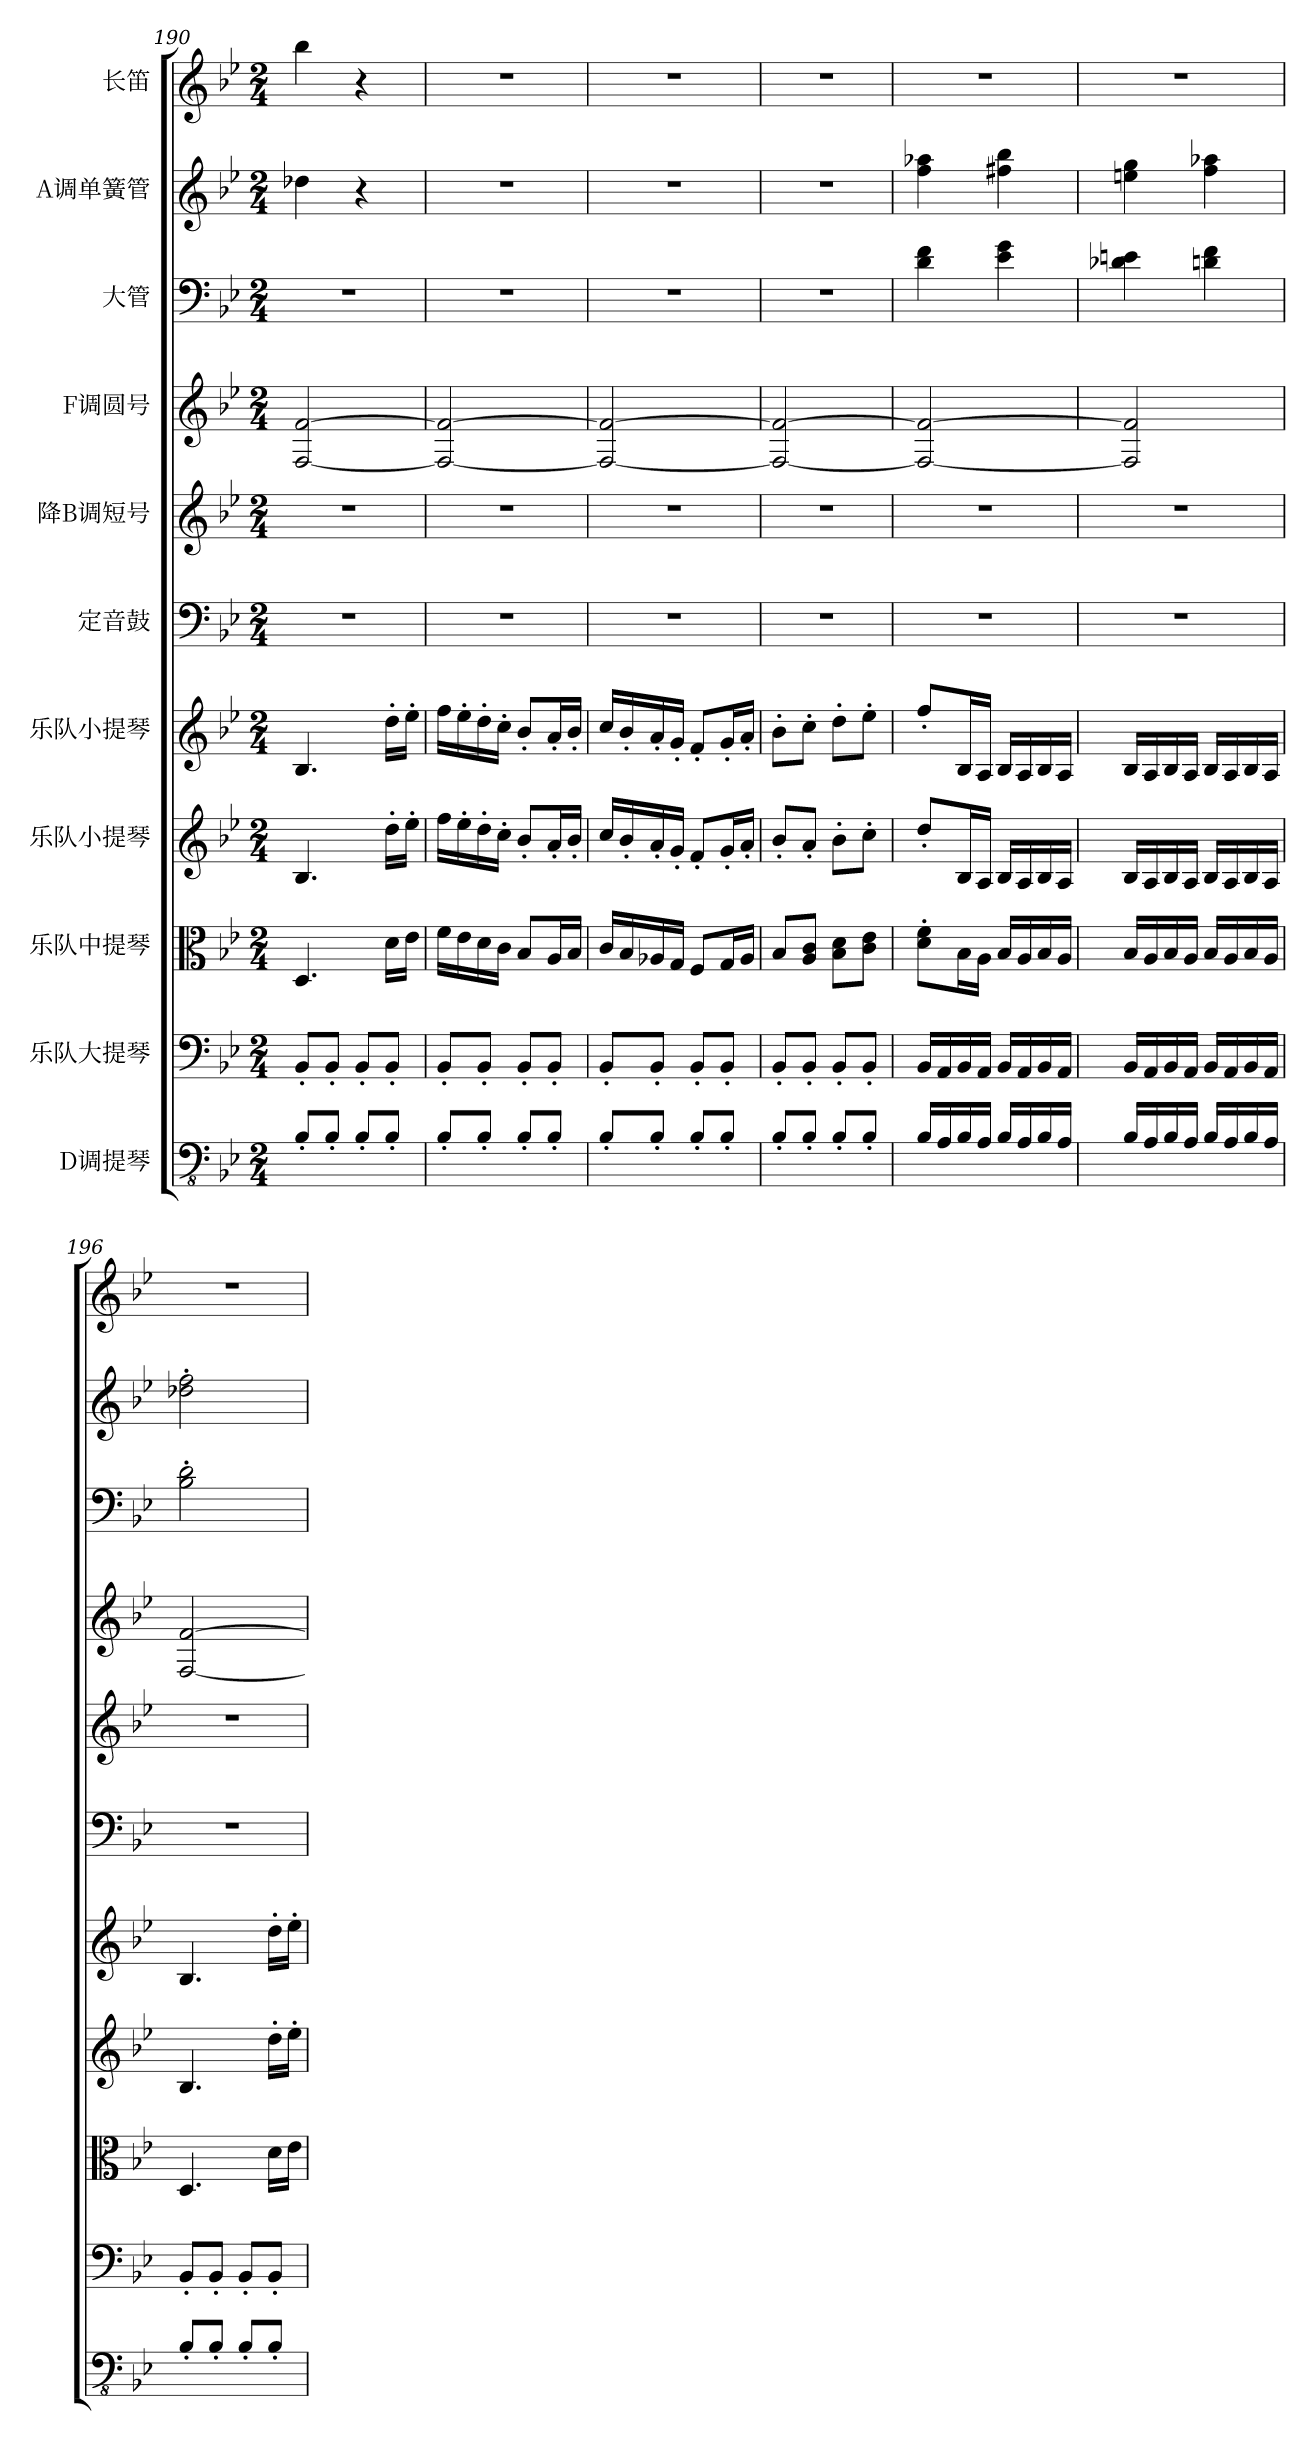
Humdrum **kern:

**kern	**kern	**kern	**kern	**kern	**kern	**kern	**kern	**kern	**kern	**kern
*part11	*part10	*part9	*part8	*part7	*part6	*part5	*part4	*part3	*part2	*part1
*staff11	*staff10	*staff9	*staff8	*staff7	*staff6	*staff5	*staff4	*staff3	*staff2	*staff1
*I"D调提琴	*I"乐队大提琴	*I"乐队中提琴	*I"乐队小提琴	*I"乐队小提琴	*I"定音鼓	*I"降B调短号	*I"F调圆号	*I"大管	*I"A调单簧管	*I"长笛
!!LO:PB:g=z
*clefFv4	*clefF4	*clefC3	*clefG2	*clefG2	*clefF4	*clefG2	*clefG2	*clefF4	*clefG2	*clefG2
*ITrd7c12	*	*	*	*	*	*ITrd1c2	*ITrd4c7	*	*ITrd2c3	*
*k[b-e-]	*k[b-e-]	*k[b-e-]	*k[b-e-]	*k[b-e-]	*k[b-e-]	*k[b-e-a-d-]	*k[b-e-a-]	*k[b-e-]	*k[f#]	*k[b-e-]
*M2/4	*M2/4	*M2/4	*M2/4	*M2/4	*M2/4	*M2/4	*M2/4	*M2/4	*M2/4	*M2/4
=190	=190	=190	=190	=190	=190	=190	=190	=190	=190	=190
8BBB-'/L	8BB-'/L	4.D/	4.B-/	4.B-/	2r	2r	[2BB-/ [2B-/	2r	4b-X\	4bb-\
8BBB-'/J	8BB-'/J	.	.	.	.	.	.	.	.	.
8BBB-'/L	8BB-'/L	.	.	.	.	.	.	.	4r	4r
8BBB-'/J	8BB-'/J	16d\LL	16dd'\LL	16dd'\LL	.	.	.	.	.	.
.	.	16e-\JJ	16ee-'\JJ	16ee-'\JJ	.	.	.	.	.	.
=191	=191	=191	=191	=191	=191	=191	=191	=191	=191	=191
8BBB-'/L	8BB-'/L	16f\LL	16ff\LL	16ff\LL	2r	2r	2BB-/_ 2B-/_	2r	2r	2r
.	.	16e-\	16ee-'\	16ee-'\	.	.	.	.	.	.
8BBB-'/J	8BB-'/J	16d\	16dd'\	16dd'\	.	.	.	.	.	.
.	.	16c\JJ	16cc'\JJ	16cc'\JJ	.	.	.	.	.	.
8BBB-'/L	8BB-'/L	8B-/L	8b-'/L	8b-'/L	.	.	.	.	.	.
8BBB-'/J	8BB-'/J	16A/L	16a'/L	16a'/L	.	.	.	.	.	.
.	.	16B-/JJ	16b-'/JJ	16b-'/JJ	.	.	.	.	.	.
=192	=192	=192	=192	=192	=192	=192	=192	=192	=192	=192
8BBB-'/L	8BB-'/L	16c/LL	16cc/LL	16cc/LL	2r	2r	2BB-/_ 2B-/_	2r	2r	2r
.	.	16B-/	16b-'/	16b-'/	.	.	.	.	.	.
8BBB-'/J	8BB-'/J	16A-X/	16a'/	16a'/	.	.	.	.	.	.
.	.	16G/JJ	16g'/JJ	16g'/JJ	.	.	.	.	.	.
8BBB-'/L	8BB-'/L	8F/L	8f'/L	8f'/L	.	.	.	.	.	.
8BBB-'/J	8BB-'/J	16G/L	16g'/L	16g'/L	.	.	.	.	.	.
.	.	16A-/JJ	16a'/JJ	16a'/JJ	.	.	.	.	.	.
=193	=193	=193	=193	=193	=193	=193	=193	=193	=193	=193
8BBB-'/L	8BB-'/L	8B-/L	8b-'/L	8b-'\L	2r	2r	2BB-/_ 2B-/_	2r	2r	2r
8BBB-'/J	8BB-'/J	8A/ 8c/J	8a'/J	8cc'\J	.	.	.	.	.	.
8BBB-'/L	8BB-'/L	8B-\ 8d\L	8b-'\L	8dd'\L	.	.	.	.	.	.
8BBB-'/J	8BB-'/J	8c\ 8e-\J	8cc'\J	8ee-'\J	.	.	.	.	.	.
=194	=194	=194	=194	=194	=194	=194	=194	=194	=194	=194
16BBB-/LL	16BB-/LL	8d\' 8f\'L	8dd'/L	8ff'/L	2r	2r	2BB-/_ 2B-/_	4d\ 4f\	4dd\ 4ffn\	2r
16AAA/	16AA/	.	.	.	.	.	.	.	.	.
16BBB-/	16BB-/	16B-\L	16B-/L	16B-/L	.	.	.	.	.	.
16AAA/JJ	16AA/JJ	16A\JJ	16A/JJ	16A/JJ	.	.	.	.	.	.
16BBB-/LL	16BB-/LL	16B-/LL	16B-/LL	16B-/LL	.	.	.	4e-\ 4g\	4dd#X\ 4gg\	.
16AAA/	16AA/	16A/	16A/	16A/	.	.	.	.	.	.
16BBB-/	16BB-/	16B-/	16B-/	16B-/	.	.	.	.	.	.
16AAA/JJ	16AA/JJ	16A/JJ	16A/JJ	16A/JJ	.	.	.	.	.	.
!!LO:PB:g=z
=195	=195	=195	=195	=195	=195	=195	=195	=195	=195	=195
16BBB-/LL	16BB-/LL	16B-/LL	16B-/LL	16B-/LL	2r	2r	2BB-/] 2B-/]	4d-X\ 4en\	4cc#X\ 4ee\	2r
16AAA/	16AA/	16A/	16A/	16A/	.	.	.	.	.	.
16BBB-/	16BB-/	16B-/	16B-/	16B-/	.	.	.	.	.	.
16AAA/JJ	16AA/JJ	16A/JJ	16A/JJ	16A/JJ	.	.	.	.	.	.
16BBB-/LL	16BB-/LL	16B-/LL	16B-/LL	16B-/LL	.	.	.	4dn\ 4f\	4dd\ 4ffn\	.
16AAA/	16AA/	16A/	16A/	16A/	.	.	.	.	.	.
16BBB-/	16BB-/	16B-/	16B-/	16B-/	.	.	.	.	.	.
16AAA/JJ	16AA/JJ	16A/JJ	16A/JJ	16A/JJ	.	.	.	.	.	.
=196	=196	=196	=196	=196	=196	=196	=196	=196	=196	=196
8BBB-'/L	8BB-'/L	4.D/	4.B-/	4.B-/	2r	2r	[2BB-/ [2B-/	2B-\' 2d\'	2b-X\' 2dd\'	2r
8BBB-'/J	8BB-'/J	.	.	.	.	.	.	.	.	.
8BBB-'/L	8BB-'/L	.	.	.	.	.	.	.	.	.
8BBB-'/J	8BB-'/J	16d\LL	16dd'\LL	16dd'\LL	.	.	.	.	.	.
.	.	16e-\JJ	16ee-'\JJ	16ee-'\JJ	.	.	.	.	.	.
=	=	=	=	=	=	=	=	=	=	=
*-	*-	*-	*-	*-	*-	*-	*-	*-	*-	*-
